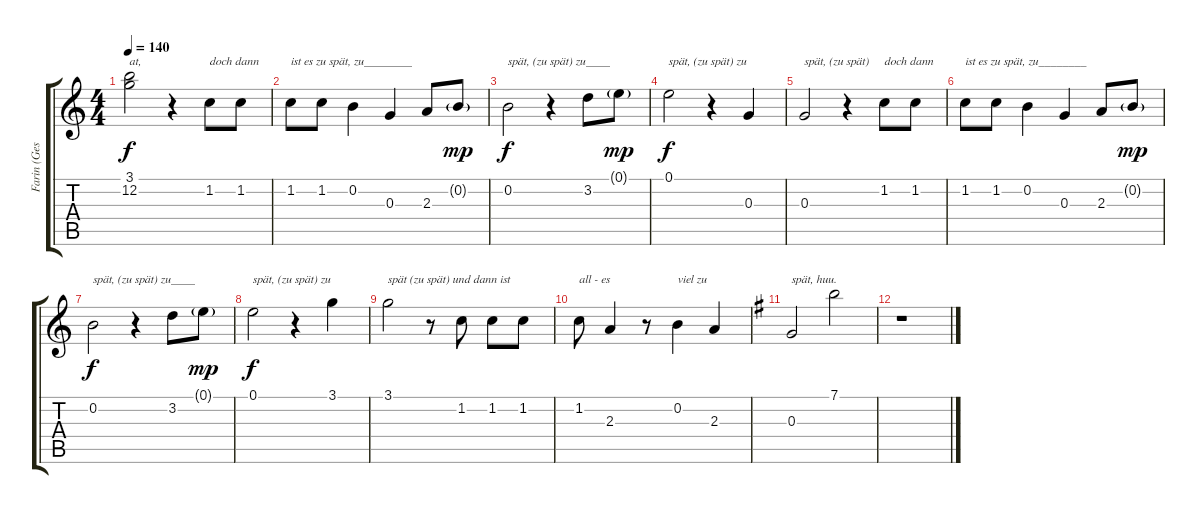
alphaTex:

\track ("Farin (Gesang)" "Farin (Ges") {instrument overdrivenguitar}
\staff {score tabs}
\tuning (E4 B3 G3 D3 A2 E2) {hide}
\ts (4 4)
\tempo 140
\clef g2
\ks c
(3.1{t} 12.2{t}).2{txt "at," dy f} r.4 1.2.8{txt "doch dann"} 1.2.8 |
1.2.8{txt "ist es zu spät, zu________"} 1.2.8 0.2.4 0.3.4 2.3.8 0.2{g}.8{dy mp} |
0.2.2{txt "spät, (zu spät) zu____" dy f} r.4 3.2.8 0.1{g}.8{dy mp} |
0.1.2{txt "spät, (zu spät) zu" dy f} r.4 0.3.4 |
0.3.2{txt "spät, (zu spät)"} r.4 1.2.8{txt "doch dann"} 1.2.8 |
1.2.8{txt "ist es zu spät, zu________"} 1.2.8 0.2.4 0.3.4 2.3.8 0.2{g}.8{dy mp} |
0.2.2{txt "spät, (zu spät) zu____" dy f} r.4 3.2.8 0.1{g}.8{dy mp} |
0.1.2{txt "spät, (zu spät) zu" dy f} r.4 3.1.4 |
3.1.2{txt "spät (zu spät) und dann ist"} r.8 1.2.8 1.2.8 1.2.8 |
1.2.8{txt "all - es"} 2.3.4 r.8 0.2.4{txt "viel zu"} 2.3.4 |
\ks g
0.3.2{txt "spät, huu."} 7.1.2 |
r.1
